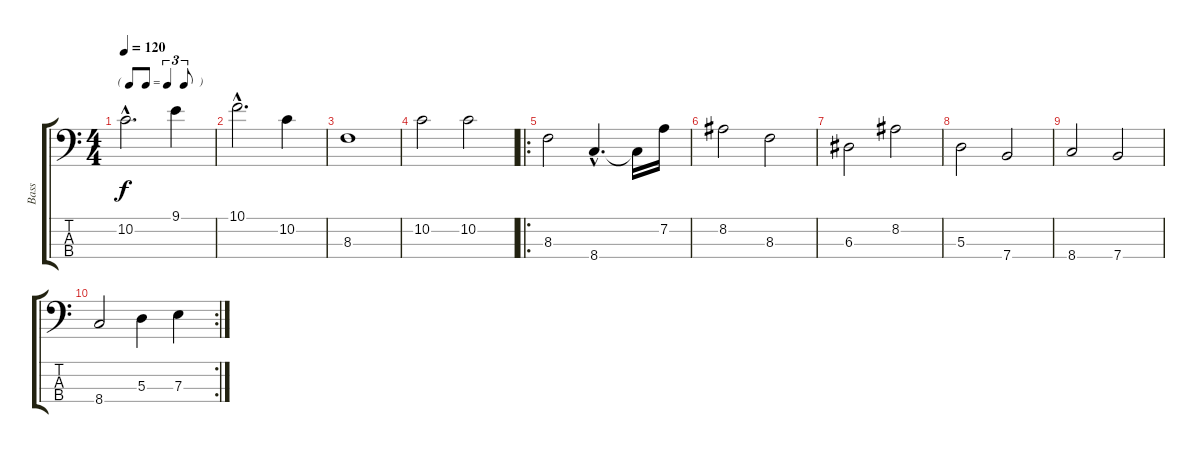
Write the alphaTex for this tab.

\track ("Bass" "Bass") {instrument electricbassfinger}
\staff {score tabs}
\tuning (G2 D2 A1 E1) {hide}
\ts (4 4)
\tf triplet8th
\tempo 120
\clef f4
\ks c
10.2{hac}.2{d dy f} 9.1.4 |
10.1{hac}.2{d} 10.2.4 |
8.3.1 |
10.2.2 10.2.2 |
\ro
8.3.2 8.4{hac}.4{d} 8.4{t}.16 7.2.16 |
8.2.2 8.3.2 |
6.3.2 8.2.2 |
5.3.2 7.4.2 |
8.4.2 7.4.2 |
\rc 2
8.4.2 5.3.4 7.3.4
